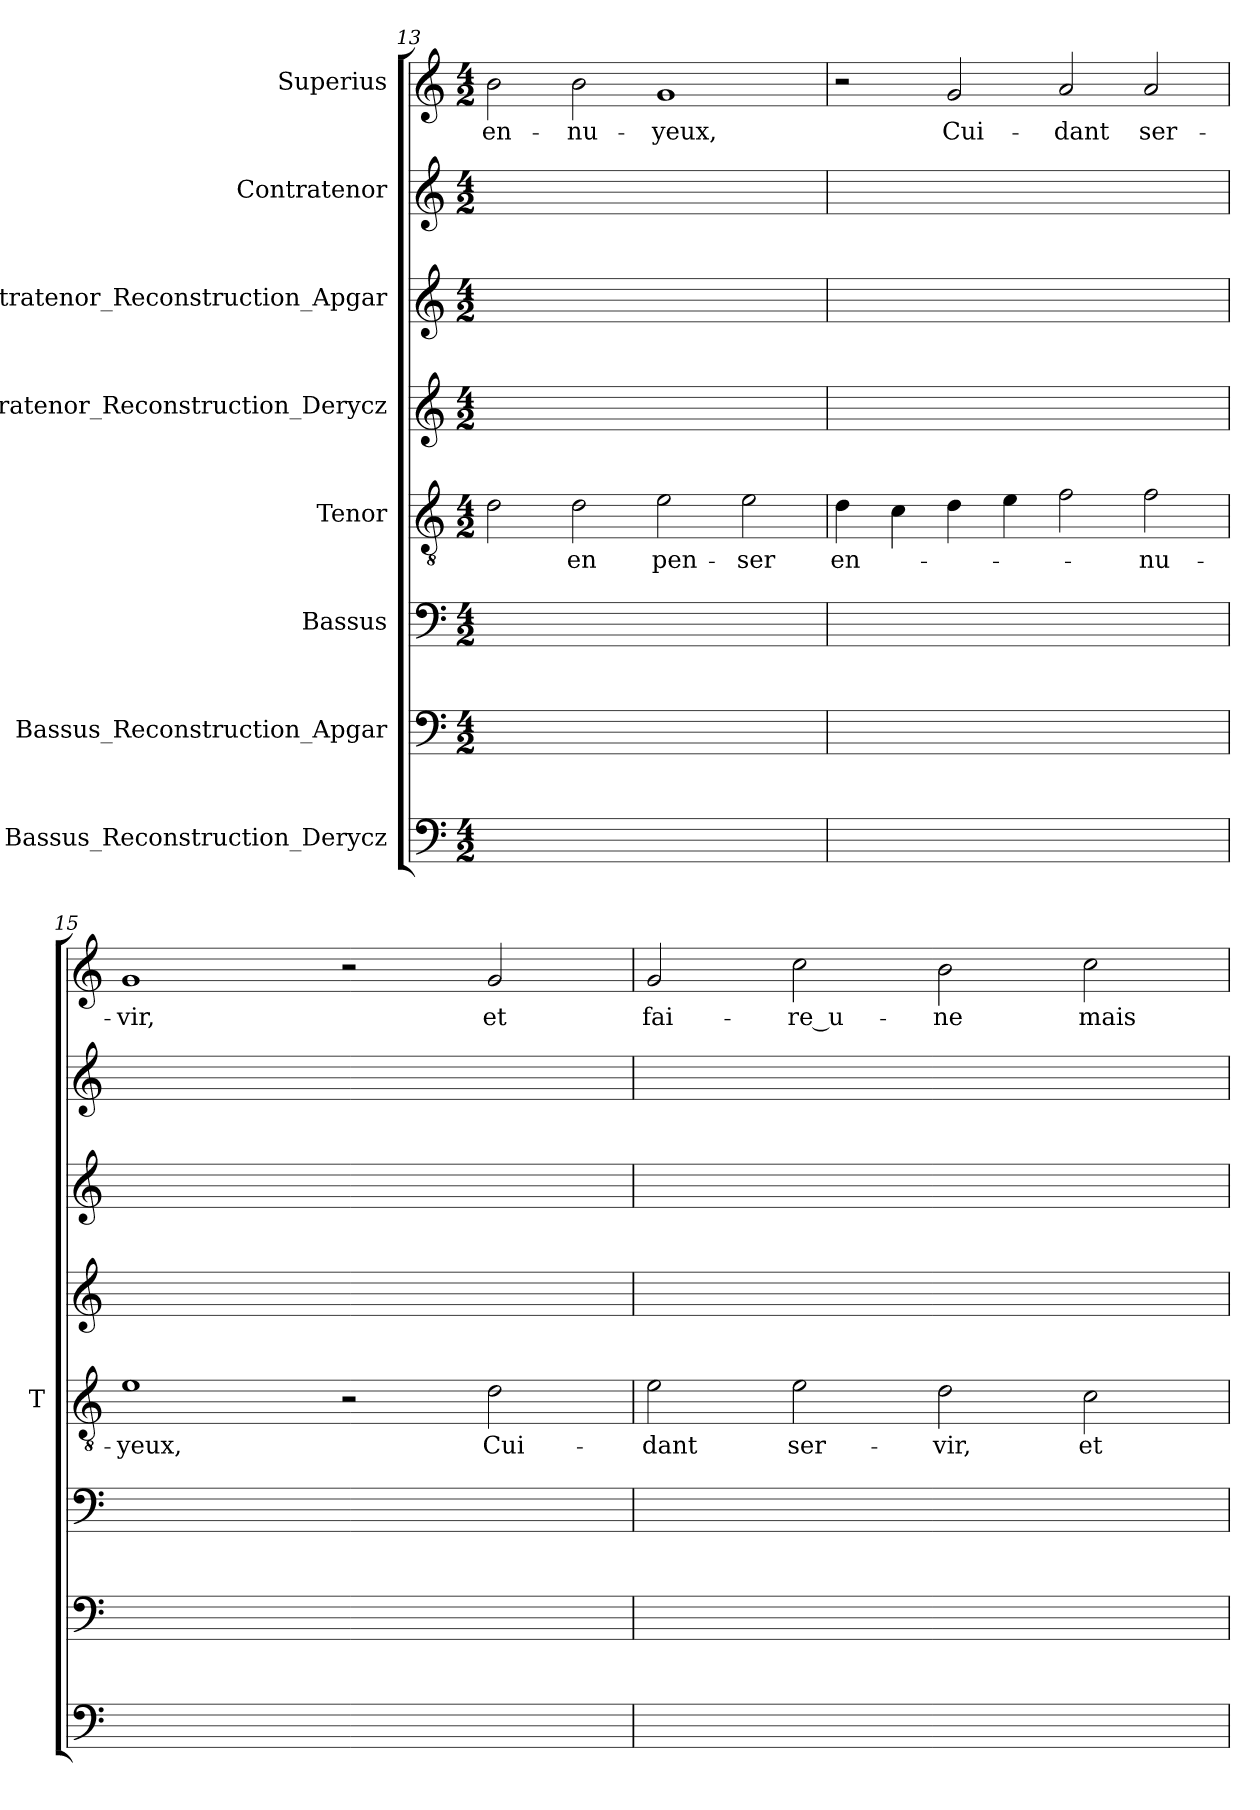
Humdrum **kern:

**kern	**kern	**kern	**kern	**text	**kern	**kern	**kern	**kern	**text
*part8	*part7	*part6	*part5	*part5	*part4	*part3	*part2	*part1	*part1
*staff8	*staff7	*staff6	*staff5	*staff5	*staff4	*staff3	*staff2	*staff1	*staff1
*I"Bassus_Reconstruction_Derycz	*I"Bassus_Reconstruction_Apgar	*I"Bassus	*I"Tenor	*	*I"Contratenor_Reconstruction_Derycz	*I"Contratenor_Reconstruction_Apgar	*I"Contratenor	*I"Superius	*
*	*	*	*I'T	*	*	*	*	*	*
*clefF4	*clefF4	*clefF4	*clefGv2	*	*clefG2	*clefG2	*clefG2	*clefG2	*
*k[]	*k[]	*k[]	*k[]	*	*k[]	*k[]	*k[]	*k[]	*
*M4/2	*M4/2	*M4/2	*M4/2	*	*M4/2	*M4/2	*M4/2	*M4/2	*
=13	=13	=13	=13	=13	=13	=13	=13	=13	=13
0ryy	0ryy	0ryy	2d	.	0ryy	0ryy	0ryy	2b	en-
.	.	.	2d	-en	.	.	.	2b	nu-
.	.	.	2e	pen-	.	.	.	1g	-yeux,
.	.	.	2e	-ser	.	.	.	.	.
=14	=14	=14	=14	=14	=14	=14	=14	=14	=14
0ryy	0ryy	0ryy	4d	en-	0ryy	0ryy	0ryy	2r	.
.	.	.	4c	.	.	.	.	.	.
.	.	.	4d	.	.	.	.	2g	Cui-
.	.	.	4e	.	.	.	.	.	.
.	.	.	2f	.	.	.	.	2a	-dant
.	.	.	2f	nu-	.	.	.	2a	ser-
=15	=15	=15	=15	=15	=15	=15	=15	=15	=15
0ryy	0ryy	0ryy	1e	-yeux,	0ryy	0ryy	0ryy	1g	-vir,
.	.	.	2r	.	.	.	.	2r	.
.	.	.	2d	Cui-	.	.	.	2g	-et
=16	=16	=16	=16	=16	=16	=16	=16	=16	=16
0ryy	0ryy	0ryy	2e	-dant	0ryy	0ryy	0ryy	2g	fai-
.	.	.	2e	ser-	.	.	.	2cc	re_u-
.	.	.	2d	-vir,	.	.	.	2b	-ne
.	.	.	2c	-et	.	.	.	2cc	mais-
=	=	=	=	=	=	=	=	=	=
*-	*-	*-	*-	*-	*-	*-	*-	*-	*-
